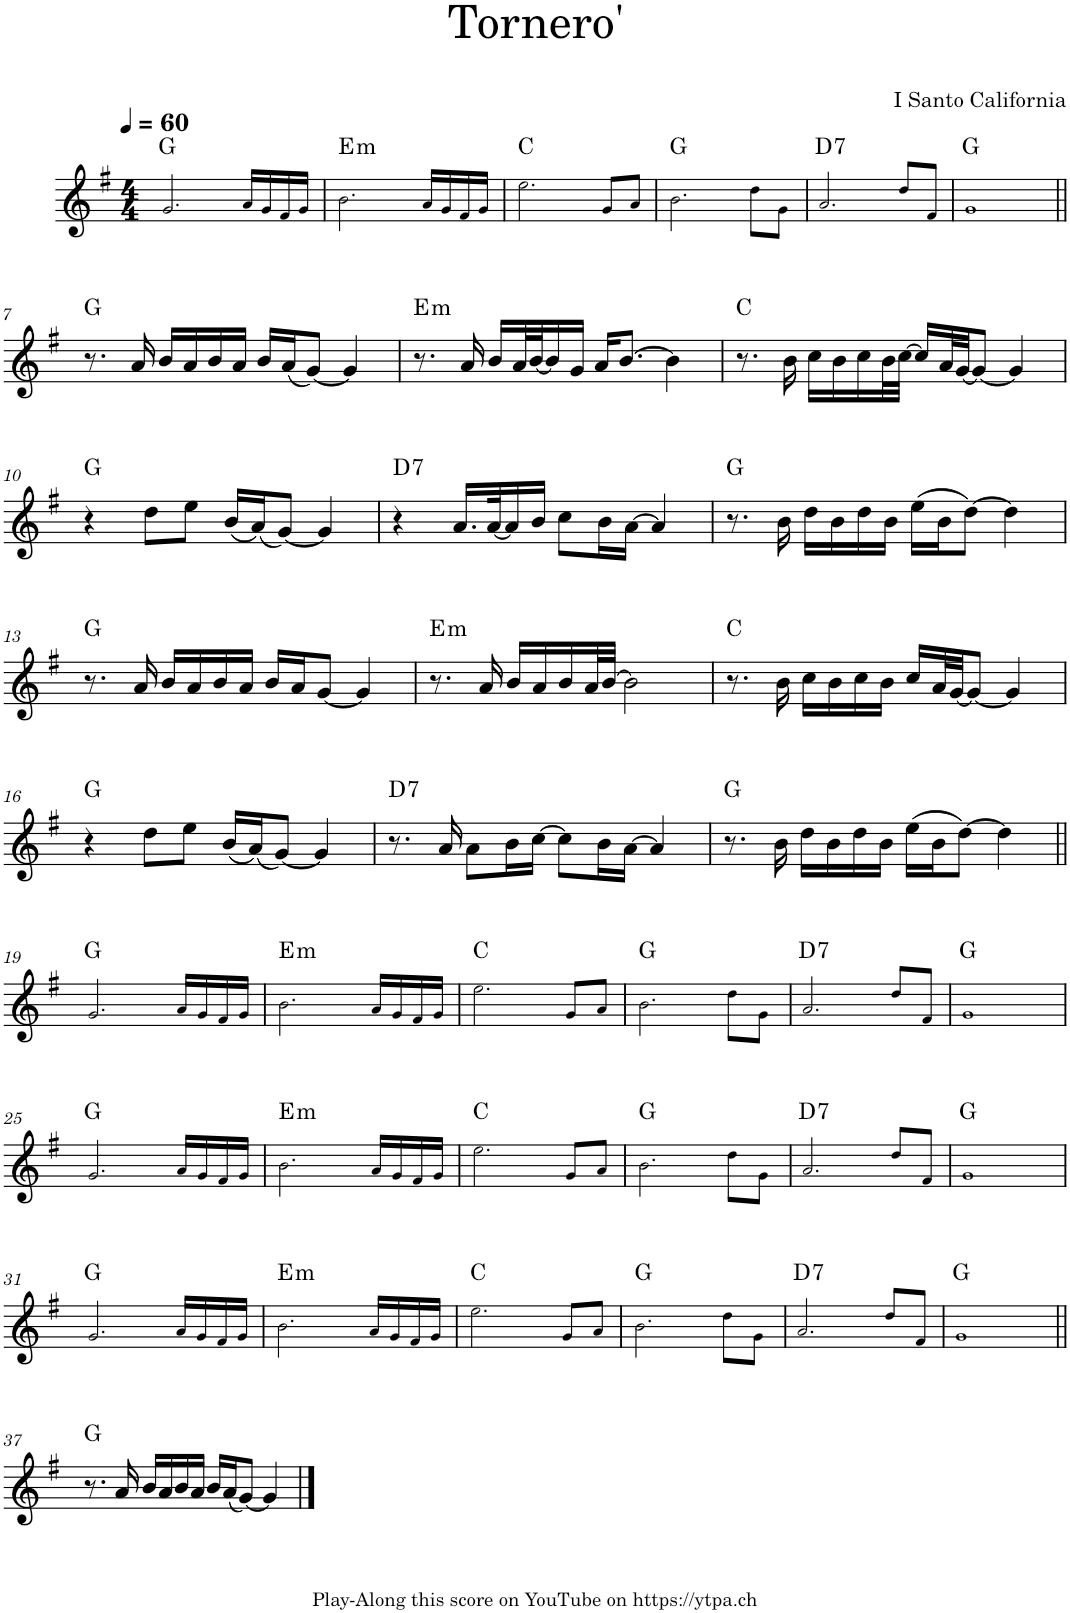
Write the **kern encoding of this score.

**kern	**harte
*part1	*part1
*staff1	*
*I"Piano	*
*I'Pno.	*
*clefG2	*
*k[f#]	*
*M4/4	*
*MM60	*
=1	=1
2.g!/	G:maj
16a!/LL	.
16g!/	.
16f#!/	.
16g!/JJ	.
=2	=2
!	!LO:H:kt=m
2.b!\	E:min
16a!/LL	.
16g!/	.
16f#!/	.
16g!/JJ	.
=3	=3
2.ee!\	C:maj
8g!/L	.
8a!/J	.
=4	=4
2.b!\	G:maj
8dd!\L	.
8g!\J	.
=5	=5
!	!LO:H:kt=7
2.a!/	D:7
8dd!/L	.
8f#!/J	.
=6	=6
1g!	G:maj
!!LO:LB:g=z
=7||	=7||
8.r	G:maj
16a/	.
16b/LL	.
16a/	.
16b/	.
16a/JJ	.
16b/LL	.
(16a/J	.
[8g/J)	.
4g/]	.
=8	=8
!	!LO:H:kt=m
8.r	E:min
16a/	.
16b/LL	.
32a/L	.
[32b/J	.
16b/]	.
16g/JJ	.
16a/KL	.
[8.b/J	.
4b\]	.
=9	=9
8.r	C:maj
16b\	.
16cc\LL	.
16b\	.
16cc\	.
32b\L	.
[32cc\JJJ	.
16cc/LL]	.
32a/L	.
[32g/JJ	.
8g/J_	.
4g/]	.
!!LO:LB:g=z
=10	=10
4r	G:maj
8dd\L	.
8ee\J	.
(16b/LL	.
(16a/J)	.
[8g/J)	.
4g/]	.
=11	=11
!	!LO:H:kt=7
4r	D:7
16.a/LL	.
[32a/K	.
16a/]	.
16b/JJ	.
8cc\L	.
16b\L	.
[16a\JJ	.
4a/]	.
=12	=12
8.r	G:maj
16b\	.
16dd\LL	.
16b\	.
16dd\	.
16b\JJ	.
(16ee\LL	.
16b\J	.
[8dd\J)	.
4dd\]	.
!!LO:LB:g=z
=13	=13
8.r	G:maj
16a/	.
16b/LL	.
16a/	.
16b/	.
16a/JJ	.
16b/LL	.
16a/J	.
[8g/J	.
4g/]	.
=14	=14
!	!LO:H:kt=m
8.r	E:min
16a/	.
16b/LL	.
16a/	.
16b/	.
32a/L	.
[32b/JJJ	.
2b\]	.
=15	=15
8.r	C:maj
16b\	.
16cc\LL	.
16b\	.
16cc\	.
16b\JJ	.
16cc/LL	.
32a/L	.
[32g/JJ	.
8g/J_	.
4g/]	.
!!LO:LB:g=z
=16	=16
4r	G:maj
8dd\L	.
8ee\J	.
(16b/LL	.
(16a/J)	.
[8g/J)	.
4g/]	.
=17	=17
!	!LO:H:kt=7
8.r	D:7
16a/	.
8a\L	.
16b\L	.
[16cc\JJ	.
8cc\L]	.
16b\L	.
[16a\JJ	.
4a/]	.
=18	=18
8.r	G:maj
16b\	.
16dd\LL	.
16b\	.
16dd\	.
16b\JJ	.
(16ee\LL	.
16b\J	.
[8dd\J)	.
4dd\]	.
!!LO:LB:g=z
=19||	=19||
2.g!/	G:maj
16a!/LL	.
16g!/	.
16f#!/	.
16g!/JJ	.
=20	=20
!	!LO:H:kt=m
2.b!\	E:min
16a!/LL	.
16g!/	.
16f#!/	.
16g!/JJ	.
=21	=21
2.ee!\	C:maj
8g!/L	.
8a!/J	.
=22	=22
2.b!\	G:maj
8dd!\L	.
8g!\J	.
=23	=23
!	!LO:H:kt=7
2.a!/	D:7
8dd!/L	.
8f#!/J	.
=24	=24
1g!	G:maj
!!LO:LB:g=z
=25	=25
2.g!/	G:maj
16a!/LL	.
16g!/	.
16f#!/	.
16g!/JJ	.
=26	=26
!	!LO:H:kt=m
2.b!\	E:min
16a!/LL	.
16g!/	.
16f#!/	.
16g!/JJ	.
=27	=27
2.ee!\	C:maj
8g!/L	.
8a!/J	.
=28	=28
2.b!\	G:maj
8dd!\L	.
8g!\J	.
=29	=29
!	!LO:H:kt=7
2.a!/	D:7
8dd!/L	.
8f#!/J	.
=30	=30
1g!	G:maj
!!LO:LB:g=z
=31	=31
2.g!/	G:maj
16a!/LL	.
16g!/	.
16f#!/	.
16g!/JJ	.
=32	=32
!	!LO:H:kt=m
2.b!\	E:min
16a!/LL	.
16g!/	.
16f#!/	.
16g!/JJ	.
=33	=33
2.ee!\	C:maj
8g!/L	.
8a!/J	.
=34	=34
2.b!\	G:maj
8dd!\L	.
8g!\J	.
=35	=35
!	!LO:H:kt=7
2.a!/	D:7
8dd!/L	.
8f#!/J	.
=36	=36
1g!	G:maj
!!LO:LB:g=z
=37||	=37||
8.r	G:maj
16a/	.
16b/LL	.
16a/	.
16b/	.
16a/JJ	.
16b/LL	.
(16a/J	.
[8g/J)	.
4g/]	.
==	==
*-	*-
